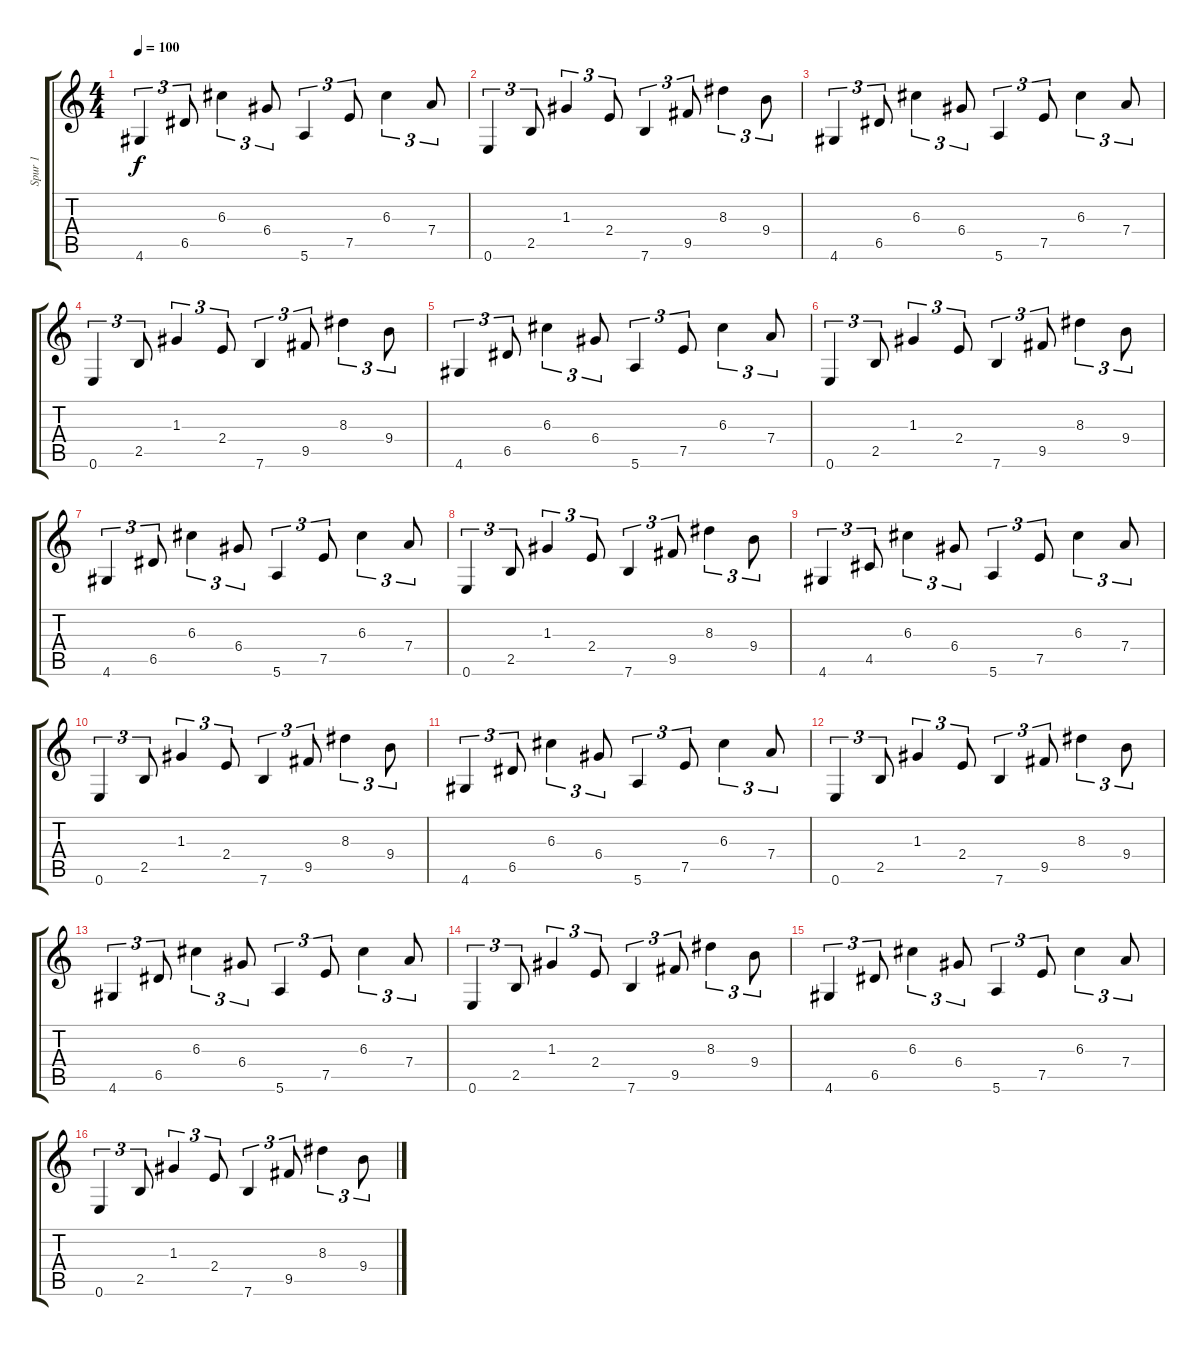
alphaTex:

\track ("Spur 1" "Spur 1") {instrument acousticguitarnylon}
\staff {score tabs}
\tuning (E4 B3 G3 D3 A2 E2) {hide}
\ts (4 4)
\tempo 100
\clef g2
\ks c
4.6.4{tu (3 2) dy f} 6.5.8{tu (3 2)} 6.3.4{tu (3 2)} 6.4.8{tu (3 2)} 5.6.4{tu (3 2)} 7.5.8{tu (3 2)} 6.3.4{tu (3 2)} 7.4.8{tu (3 2)} |
0.6.4{tu (3 2)} 2.5.8{tu (3 2)} 1.3.4{tu (3 2)} 2.4.8{tu (3 2)} 7.6.4{tu (3 2)} 9.5.8{tu (3 2)} 8.3.4{tu (3 2)} 9.4.8{tu (3 2)} |
4.6.4{tu (3 2)} 6.5.8{tu (3 2)} 6.3.4{tu (3 2)} 6.4.8{tu (3 2)} 5.6.4{tu (3 2)} 7.5.8{tu (3 2)} 6.3.4{tu (3 2)} 7.4.8{tu (3 2)} |
0.6.4{tu (3 2)} 2.5.8{tu (3 2)} 1.3.4{tu (3 2)} 2.4.8{tu (3 2)} 7.6.4{tu (3 2)} 9.5.8{tu (3 2)} 8.3.4{tu (3 2)} 9.4.8{tu (3 2)} |
4.6.4{tu (3 2)} 6.5.8{tu (3 2)} 6.3.4{tu (3 2)} 6.4.8{tu (3 2)} 5.6.4{tu (3 2)} 7.5.8{tu (3 2)} 6.3.4{tu (3 2)} 7.4.8{tu (3 2)} |
0.6.4{tu (3 2)} 2.5.8{tu (3 2)} 1.3.4{tu (3 2)} 2.4.8{tu (3 2)} 7.6.4{tu (3 2)} 9.5.8{tu (3 2)} 8.3.4{tu (3 2)} 9.4.8{tu (3 2)} |
4.6.4{tu (3 2)} 6.5.8{tu (3 2)} 6.3.4{tu (3 2)} 6.4.8{tu (3 2)} 5.6.4{tu (3 2)} 7.5.8{tu (3 2)} 6.3.4{tu (3 2)} 7.4.8{tu (3 2)} |
0.6.4{tu (3 2)} 2.5.8{tu (3 2)} 1.3.4{tu (3 2)} 2.4.8{tu (3 2)} 7.6.4{tu (3 2)} 9.5.8{tu (3 2)} 8.3.4{tu (3 2)} 9.4.8{tu (3 2)} |
4.6.4{tu (3 2)} 4.5.8{tu (3 2)} 6.3.4{tu (3 2)} 6.4.8{tu (3 2)} 5.6.4{tu (3 2)} 7.5.8{tu (3 2)} 6.3.4{tu (3 2)} 7.4.8{tu (3 2)} |
0.6.4{tu (3 2)} 2.5.8{tu (3 2)} 1.3.4{tu (3 2)} 2.4.8{tu (3 2)} 7.6.4{tu (3 2)} 9.5.8{tu (3 2)} 8.3.4{tu (3 2)} 9.4.8{tu (3 2)} |
4.6.4{tu (3 2)} 6.5.8{tu (3 2)} 6.3.4{tu (3 2)} 6.4.8{tu (3 2)} 5.6.4{tu (3 2)} 7.5.8{tu (3 2)} 6.3.4{tu (3 2)} 7.4.8{tu (3 2)} |
0.6.4{tu (3 2)} 2.5.8{tu (3 2)} 1.3.4{tu (3 2)} 2.4.8{tu (3 2)} 7.6.4{tu (3 2)} 9.5.8{tu (3 2)} 8.3.4{tu (3 2)} 9.4.8{tu (3 2)} |
4.6.4{tu (3 2)} 6.5.8{tu (3 2)} 6.3.4{tu (3 2)} 6.4.8{tu (3 2)} 5.6.4{tu (3 2)} 7.5.8{tu (3 2)} 6.3.4{tu (3 2)} 7.4.8{tu (3 2)} |
0.6.4{tu (3 2)} 2.5.8{tu (3 2)} 1.3.4{tu (3 2)} 2.4.8{tu (3 2)} 7.6.4{tu (3 2)} 9.5.8{tu (3 2)} 8.3.4{tu (3 2)} 9.4.8{tu (3 2)} |
4.6.4{tu (3 2)} 6.5.8{tu (3 2)} 6.3.4{tu (3 2)} 6.4.8{tu (3 2)} 5.6.4{tu (3 2)} 7.5.8{tu (3 2)} 6.3.4{tu (3 2)} 7.4.8{tu (3 2)} |
0.6.4{tu (3 2)} 2.5.8{tu (3 2)} 1.3.4{tu (3 2)} 2.4.8{tu (3 2)} 7.6.4{tu (3 2)} 9.5.8{tu (3 2)} 8.3.4{tu (3 2)} 9.4.8{tu (3 2)}
